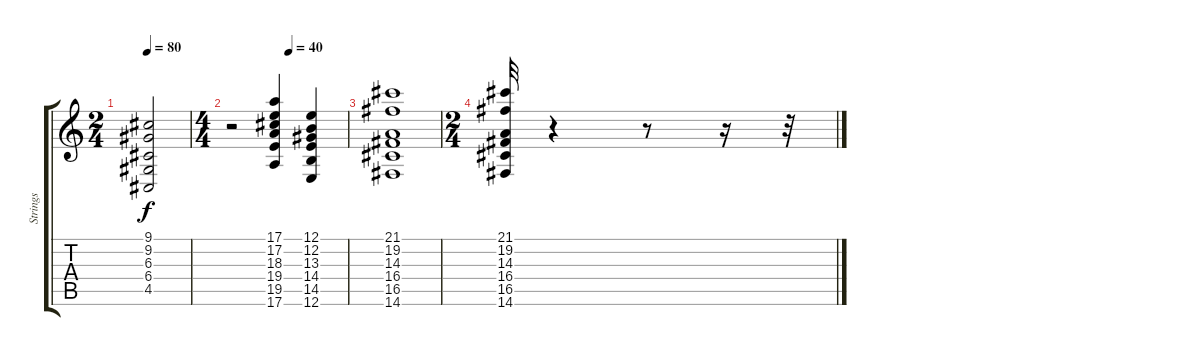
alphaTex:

\track ("Strings" "Strings") {instrument synthstrings2}
\staff {score tabs}
\tuning (E4 B3 G3 D3 A2 E2) {hide}
\ts (2 4)
\tempo 80
\clef g2
\ks c
(9.1 9.2 6.3 6.4 4.5).2{dy f instrument synthstrings2} |
\ts (4 4)
\tempo (40 0.5)
r.2 (17.1 17.2 18.3 19.4 19.5 17.6).4 (12.1 12.2 13.3 14.4 14.5 12.6).4 |
(21.1 19.2 14.3 16.4 16.5 14.6).1 |
\ts (2 4)
(21.1 19.2 14.3 16.4 16.5 14.6).32 r.4 r.8 r.16 r.32
